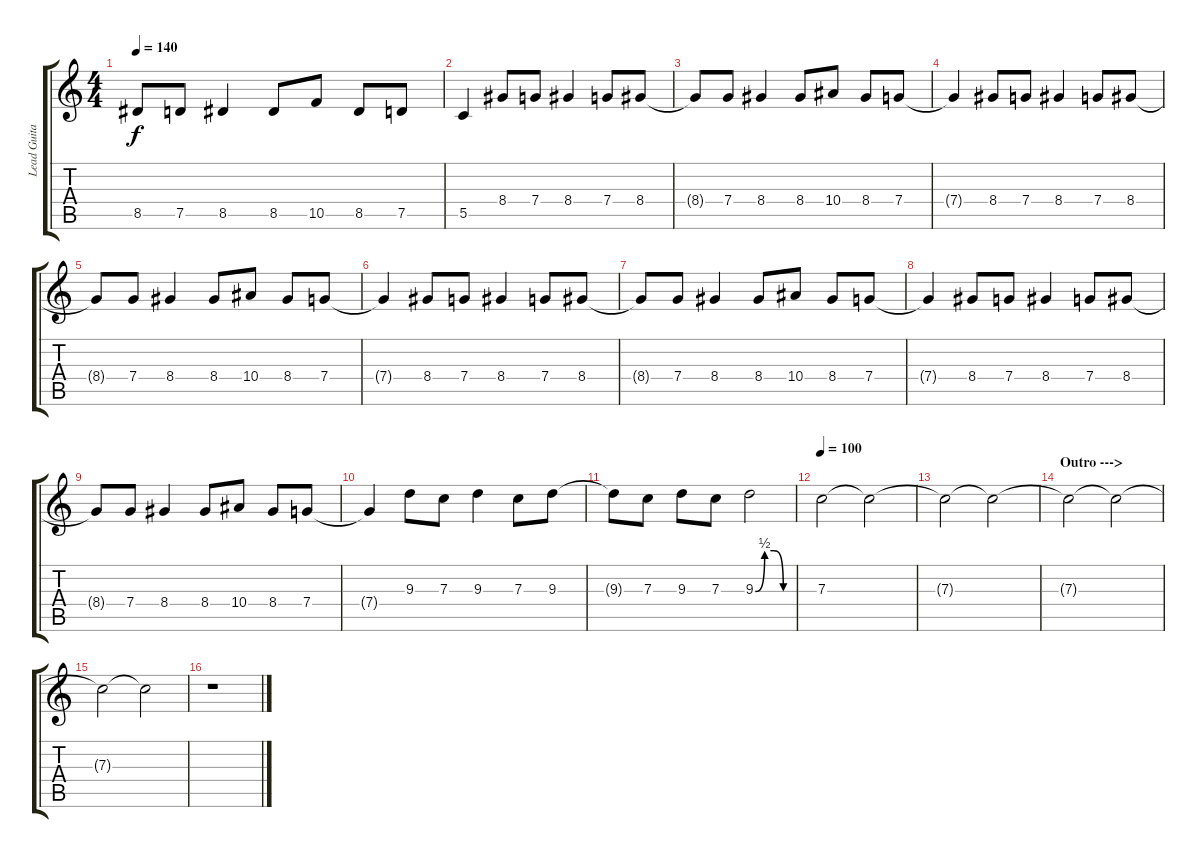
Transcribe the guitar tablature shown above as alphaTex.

\track ("Lead Guitar" "Lead Guita") {instrument distortionguitar}
\staff {score tabs}
\tuning (D4 A3 F3 C3 G2 D2) {hide}
\ts (4 4)
\tempo 140
\clef g2
\ks c
8.5{t}.8{dy f} 7.5.8 8.5.4 8.5.8 10.5.8 8.5.8 7.5.8 |
5.5.4 8.4.8 7.4.8 8.4.4 7.4.8 8.4.8 |
8.4{t}.8 7.4.8 8.4.4 8.4.8 10.4.8 8.4.8 7.4.8 |
7.4{t}.4 8.4.8 7.4.8 8.4.4 7.4.8 8.4.8 |
8.4{t}.8 7.4.8 8.4.4 8.4.8 10.4.8 8.4.8 7.4.8 |
7.4{t}.4 8.4.8 7.4.8 8.4.4 7.4.8 8.4.8 |
8.4{t}.8 7.4.8 8.4.4 8.4.8 10.4.8 8.4.8 7.4.8 |
7.4{t}.4 8.4.8 7.4.8 8.4.4 7.4.8 8.4.8 |
8.4{t}.8 7.4.8 8.4.4 8.4.8 10.4.8 8.4.8 7.4.8 |
7.4{t}.4 9.3.8 7.3.8 9.3.4 7.3.8 9.3.8 |
9.3{t}.8 7.3.8 9.3.8 7.3.8 9.3{be (custom 0 0 15 2 30 2 45 0 60 0)}.2 |
\tempo 100
7.3.2{volume 0} 7.3{t}.2 |
7.3{t}.2 7.3{t}.2 |
\section ("" "Outro --->")
7.3{t}.2 7.3{t}.2 |
7.3{t}.2 7.3{t}.2 |
r.1
